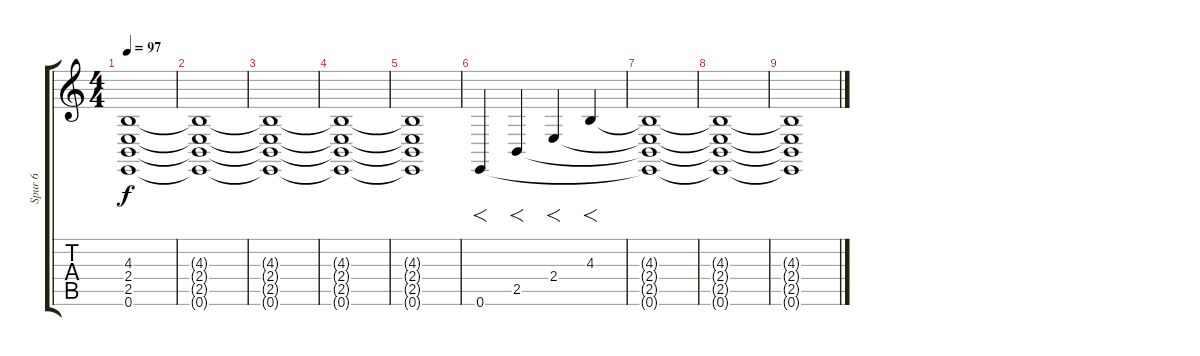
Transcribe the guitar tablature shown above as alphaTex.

\track ("Spur 6" "Spur 6") {instrument lead5charang}
\staff {score tabs}
\tuning (E4 B3 G3 D3 A2 E2) {hide}
\ts (4 4)
\tempo 97
\clef g2
\ks c
(4.3{t} 2.4{t} 2.5{t} 0.6{t}).1{dy f} |
(4.3{t} 2.4{t} 2.5{t} 0.6{t}).1 |
(4.3{t} 2.4{t} 2.5{t} 0.6{t}).1 |
(4.3{t} 2.4{t} 2.5{t} 0.6{t}).1 |
(4.3{t} 2.4{t} 2.5{t} 0.6{t}).1 |
0.6.4{f} 2.5.4{f} 2.4.4{f} 4.3.4{f} |
(4.3{t} 2.4{t} 2.5{t} 0.6{t}).1 |
(4.3{t} 2.4{t} 2.5{t} 0.6{t}).1 |
(4.3{t} 2.4{t} 2.5{t} 0.6{t}).1
